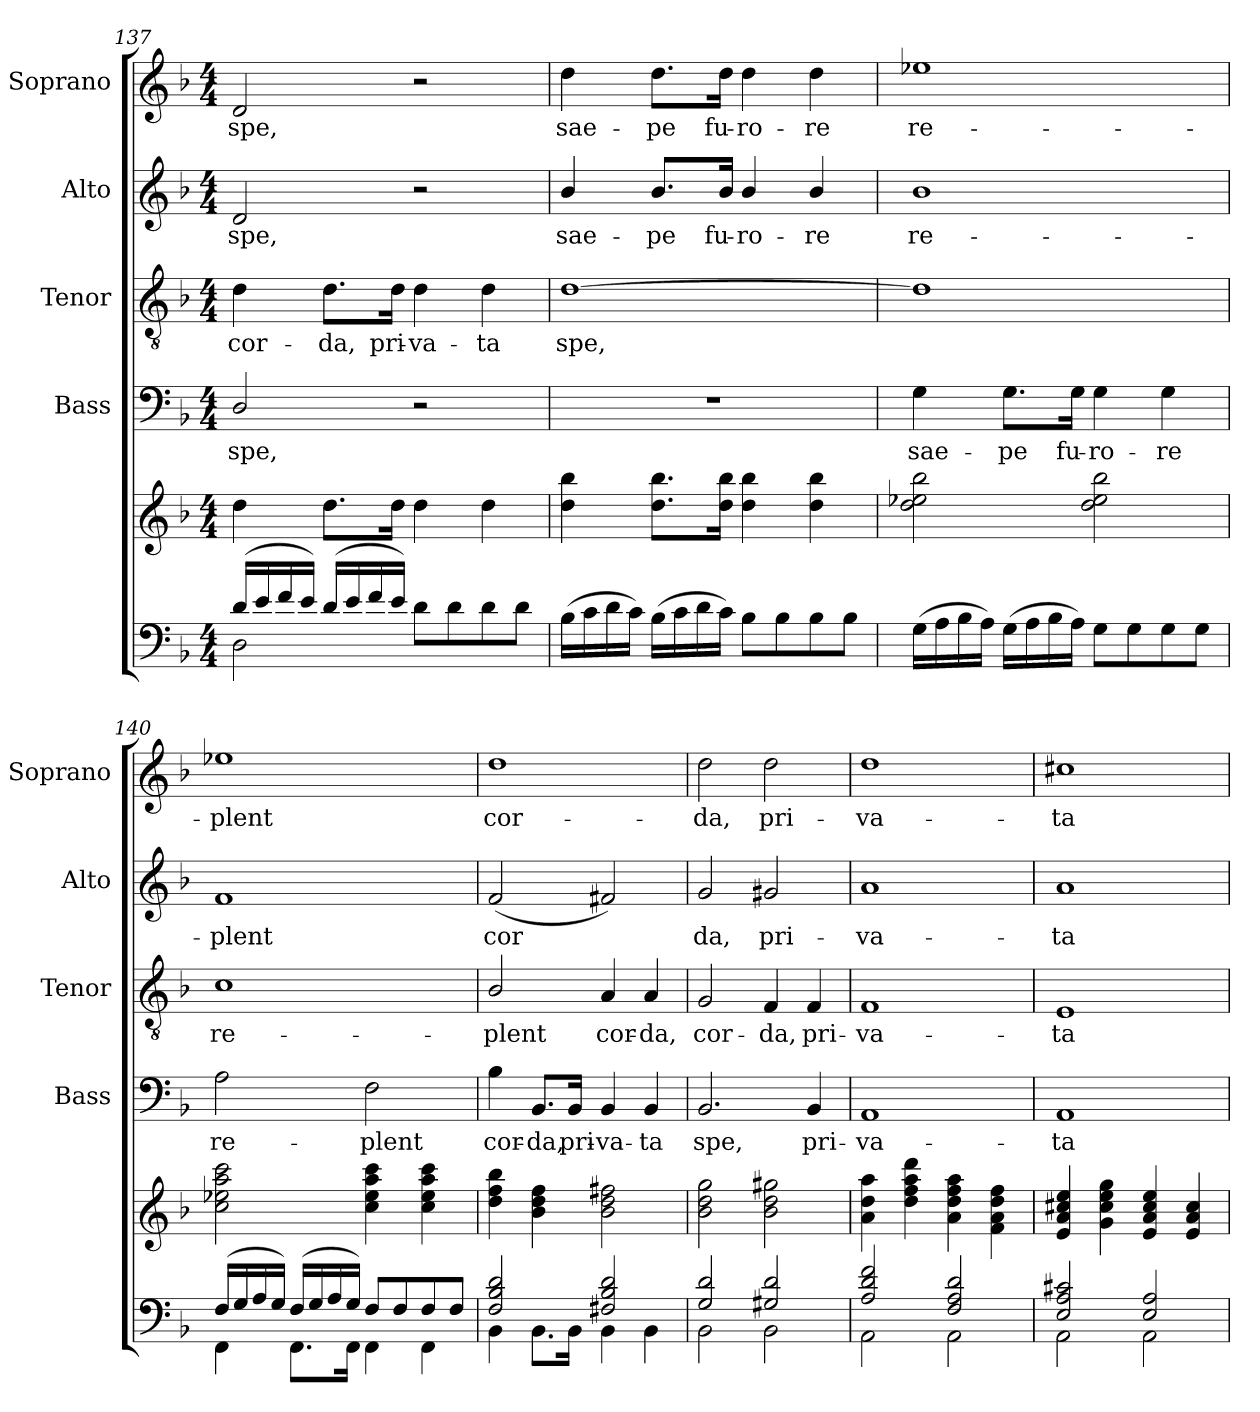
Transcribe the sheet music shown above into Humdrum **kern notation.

**kern	**kern	**kern	**text	**kern	**text	**kern	**text	**kern	**text
*part6	*part5	*part4	*part4	*part3	*part3	*part2	*part2	*part1	*part1
*staff6	*staff5	*staff4	*staff4	*staff3	*staff3	*staff2	*staff2	*staff1	*staff1
*	*	*I"Bass	*	*I"Tenor	*	*I"Alto	*	*I"Soprano	*
*	*	*I'Bass	*	*I'Tenor	*	*I'Alto	*	*I'Soprano	*
*clefF4	*clefG2	*clefF4	*	*clefGv2	*	*clefG2	*	*clefG2	*
*k[b-]	*k[b-]	*k[b-]	*	*k[b-]	*	*k[b-]	*	*k[b-]	*
*F:	*F:	*F:	*	*F:	*	*F:	*	*F:	*
*M4/4	*M4/4	*M4/4	*	*M4/4	*	*M4/4	*	*M4/4	*
=137	=137	=137	=137	=137	=137	=137	=137	=137	=137
*^	*	*	*	*	*	*	*	*	*
!	!	!	!	!LO:LY:b	!	!LO:LY:b	!	!LO:LY:b	!	!LO:LY:b
(<16d/LL	2D\	4dd\	2D/	spe,	4d\	cor-	2d/	spe,	2d/	spe,
16e/	.	.	.	.	.	.	.	.	.	.
16f/	.	.	.	.	.	.	.	.	.	.
16e/JJ)	.	.	.	.	.	.	.	.	.	.
!	!	!	!	!	!	!LO:LY:b	!	!	!	!
(<16d/LL	.	8.dd\L	.	.	8.d\L	-da,	.	.	.	.
16e/	.	.	.	.	.	.	.	.	.	.
16f/	.	.	.	.	.	.	.	.	.	.
!	!	!	!	!	!	!LO:LY:b	!	!	!	!
16e/JJ)	.	16dd\Jk	.	.	16d\Jk	pri-	.	.	.	.
!	!	!	!	!	!	!LO:LY:b	!	!	!	!
8d\L	2ryy	4dd\	2r	.	4d\	-va-	2r	.	2r	.
8d\	.	.	.	.	.	.	.	.	.	.
!	!	!	!	!	!	!LO:LY:b	!	!	!	!
8d\	.	4dd\	.	.	4d\	-ta	.	.	.	.
8d\J	.	.	.	.	.	.	.	.	.	.
=138	=138	=138	=138	=138	=138	=138	=138	=138	=138	=138
!	!	!	!	!	!	!LO:LY:b	!	!LO:LY:b	!	!LO:LY:b
(<16B-\LL	2ryy	4dd\ 4bb-\	1r	.	[1d	spe,	4b-/	sae-	4dd\	sae-
16c\	.	.	.	.	.	.	.	.	.	.
16d\	.	.	.	.	.	.	.	.	.	.
16c\JJ)	.	.	.	.	.	.	.	.	.	.
!	!	!	!	!	!	!	!	!LO:LY:b	!	!LO:LY:b
(<16B-\LL	.	8.dd\ 8.bb-\L	.	.	.	.	8.b-/L	-pe	8.dd\L	-pe
16c\	.	.	.	.	.	.	.	.	.	.
16d\	.	.	.	.	.	.	.	.	.	.
!	!	!	!	!	!	!	!	!LO:LY:b	!	!LO:LY:b
16c\JJ)	.	16dd\ 16bb-\Jk	.	.	.	.	16b-/Jk	fu-	16dd\Jk	fu-
!	!	!	!	!	!	!	!	!LO:LY:b	!	!LO:LY:b
8B-\L	2ryy	4dd\ 4bb-\	.	.	.	.	4b-/	-ro-	4dd\	-ro-
8B-\	.	.	.	.	.	.	.	.	.	.
!	!	!	!	!	!	!	!	!LO:LY:b	!	!LO:LY:b
8B-\	.	4dd\ 4bb-\	.	.	.	.	4b-/	-re	4dd\	-re
8B-\J	.	.	.	.	.	.	.	.	.	.
=139	=139	=139	=139	=139	=139	=139	=139	=139	=139	=139
!	!	!	!	!LO:LY:b	!	!	!	!LO:LY:b	!	!LO:LY:b
(<16G\LL	1ryy	2dd\ 2ee-X\ 2bb-\	4G\	sae-	1d]	.	1b-	re-	1ee-X	re-
16A\	.	.	.	.	.	.	.	.	.	.
16B-\	.	.	.	.	.	.	.	.	.	.
16A\JJ)	.	.	.	.	.	.	.	.	.	.
!	!	!	!	!LO:LY:b	!	!	!	!	!	!
(<16G\LL	.	.	8.G\L	-pe	.	.	.	.	.	.
16A\	.	.	.	.	.	.	.	.	.	.
16B-\	.	.	.	.	.	.	.	.	.	.
!	!	!	!	!LO:LY:b	!	!	!	!	!	!
16A\JJ)	.	.	16G\Jk	fu-	.	.	.	.	.	.
!	!	!	!	!LO:LY:b	!	!	!	!	!	!
8G\L	.	2dd\ 2ee-\ 2bb-\	4G\	-ro-	.	.	.	.	.	.
8G\	.	.	.	.	.	.	.	.	.	.
!	!	!	!	!LO:LY:b	!	!	!	!	!	!
8G\	.	.	4G\	-re	.	.	.	.	.	.
8G\J	.	.	.	.	.	.	.	.	.	.
!!LO:PB:g=z
=140	=140	=140	=140	=140	=140	=140	=140	=140	=140	=140
!	!	!	!	!LO:LY:b	!	!LO:LY:b	!	!LO:LY:b	!	!LO:LY:b
(>16F/LL	4FF\	2cc\ 2ee-X\ 2aa\ 2ccc\	2A\	re-	1c	re-	1f	-plent	1ee-X	-plent
16G/	.	.	.	.	.	.	.	.	.	.
16A/	.	.	.	.	.	.	.	.	.	.
16G/JJ)	.	.	.	.	.	.	.	.	.	.
(>16F/LL	8.FF\L	.	.	.	.	.	.	.	.	.
16G/	.	.	.	.	.	.	.	.	.	.
16A/	.	.	.	.	.	.	.	.	.	.
16G/JJ)	16FF\Jk	.	.	.	.	.	.	.	.	.
!	!	!	!	!LO:LY:b	!	!	!	!	!	!
8F/L	4FF\	4cc\ 4ee-\ 4aa\ 4ccc\	2F\	-plent	.	.	.	.	.	.
8F/	.	.	.	.	.	.	.	.	.	.
8F/	4FF\	4cc\ 4ee-\ 4aa\ 4ccc\	.	.	.	.	.	.	.	.
8F/J	.	.	.	.	.	.	.	.	.	.
=141	=141	=141	=141	=141	=141	=141	=141	=141	=141	=141
!	!	!	!	!LO:LY:b	!	!LO:LY:b	!	!LO:LY:b	!	!LO:LY:b
2F/ 2B-/ 2d/	4BB-\	4dd\ 4ff\ 4bb-\	4B-\	cor-	2B-/	-plent	(<2f/	cor­	1dd	cor-
!	!	!	!	!LO:LY:b	!	!	!	!	!	!
.	8.BB-\L	4b-\ 4dd\ 4ff\	8.BB-/L	-da,	.	.	.	.	.	.
!	!	!	!	!LO:LY:b	!	!	!	!	!	!
.	16BB-\Jk	.	16BB-/Jk	pri-	.	.	.	.	.	.
!	!	!	!	!LO:LY:b	!	!LO:LY:b	!	!	!	!
2F#X/ 2B-/ 2d/	4BB-\	2b-\ 2dd\ 2ff#X\	4BB-/	-va-	4A/	cor-	2f#X/)	.	.	.
!	!	!	!	!LO:LY:b	!	!LO:LY:b	!	!	!	!
.	4BB-\	.	4BB-/	-ta	4A/	-da,	.	.	.	.
=142	=142	=142	=142	=142	=142	=142	=142	=142	=142	=142
!	!	!	!	!LO:LY:b	!	!LO:LY:b	!	!LO:LY:b	!	!LO:LY:b
2G/ 2d/	2BB-\	2b-\ 2dd\ 2gg\	2.BB-/	spe,	2G/	cor-	2g/	da,	2dd\	-da,
!	!	!	!	!	!	!LO:LY:b	!	!LO:LY:b	!	!LO:LY:b
2G#X/ 2d/	2BB-\	2b-\ 2dd\ 2gg#X\	.	.	4F/	-da,	2g#X/	pri-	2dd\	pri-
!	!	!	!	!LO:LY:b	!	!LO:LY:b	!	!	!	!
.	.	.	4BB-/	pri-	4F/	pri-	.	.	.	.
=143	=143	=143	=143	=143	=143	=143	=143	=143	=143	=143
!	!	!	!	!LO:LY:b	!	!LO:LY:b	!	!LO:LY:b	!	!LO:LY:b
2A/ 2d/ 2f/	2AA\	4a\ 4dd\ 4aa\	1AA	-va-	1F	-va-	1a	-va-	1dd	-va-
.	.	4dd\ 4ff\ 4aa\ 4ddd\	.	.	.	.	.	.	.	.
2F/ 2A/ 2d/	2AA\	4a\ 4dd\ 4ff\ 4aa\	.	.	.	.	.	.	.	.
.	.	4f\ 4a\ 4dd\ 4ff\	.	.	.	.	.	.	.	.
=144	=144	=144	=144	=144	=144	=144	=144	=144	=144	=144
!	!	!	!	!LO:LY:b	!	!LO:LY:b	!	!LO:LY:b	!	!LO:LY:b
2E/ 2A/ 2c#X/	2AA\	4e/ 4a/ 4cc#X/ 4ee/	1AA	-ta	1E	-ta	1a	-ta	1cc#X	-ta
.	.	4g\ 4cc#\ 4ee\ 4gg\	.	.	.	.	.	.	.	.
2E/ 2A/	2AA\	4e/ 4a/ 4cc#/ 4ee/	.	.	.	.	.	.	.	.
.	.	4e/ 4a/ 4cc#/	.	.	.	.	.	.	.	.
*v	*v	*	*	*	*	*	*	*	*	*
=	=	=	=	=	=	=	=	=	=
*-	*-	*-	*-	*-	*-	*-	*-	*-	*-
